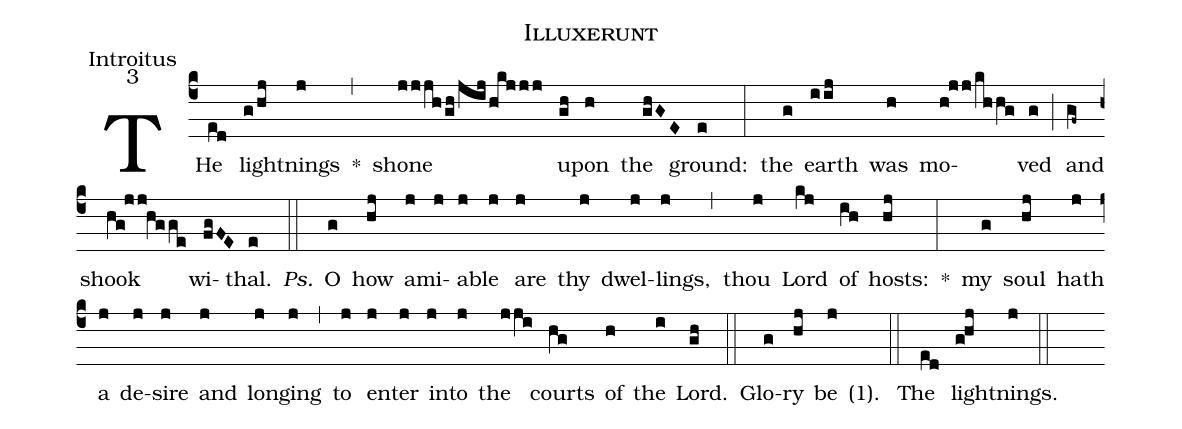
name:Illuxerunt;
office-part:Introitus;
mode:3;
%%
(c4) THe(ed) light(g/hj)nings(j) *(,) shone(jjjh/gh/jij/hkjjj) up(gh)on(h) the(ghGE) ground:(e) (:) the(g) earth(iij) was(h) mo(h!jj/khhg)ved(g) (;) and(gf~) shook(hg!jj!hgge) wi(fgFE)thal.(e) <i>Ps.</i>(::) O(g) how(hj) a(j)mi(j)a(j)ble(j) are(j) thy(j) dwel(j)lings,(j) (,) thou(j) Lord(kj) of(ih) hosts:(hj) *(:) my(g) soul(hj) hath(j) a(j) de(j)sire(j) and(j) long(j)ing(j) (,) to(j) en(j)ter(j) in(j)to(j) the(jji) courts(hg) of(h) the(i) Lord.(gh) (::) Glo(g)ry(hj) be(j) <v>(</v>1<v>)</v>.() (::) The(ed) light(g!hj)nings.(j) (::)
